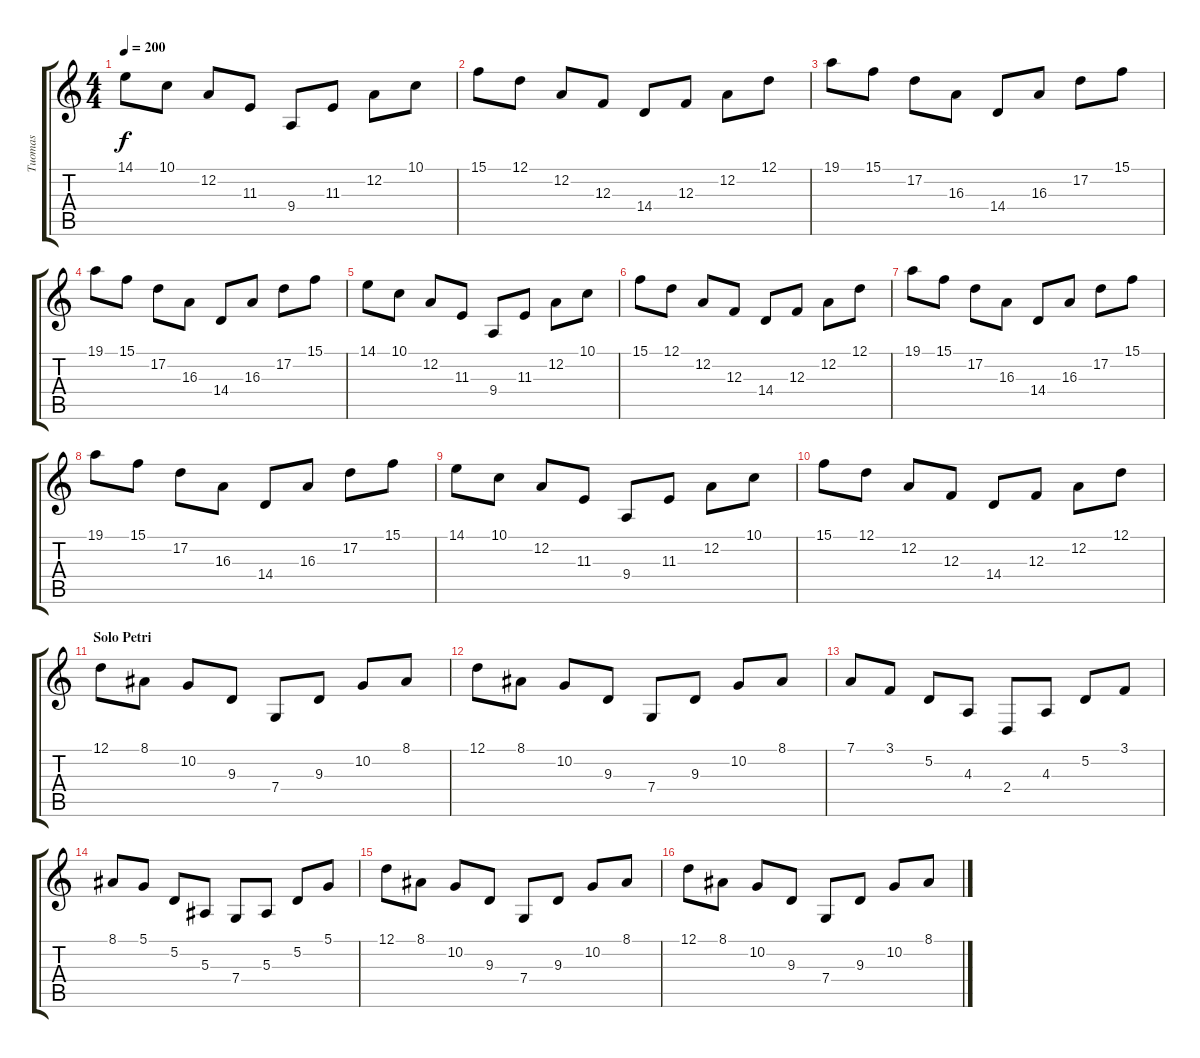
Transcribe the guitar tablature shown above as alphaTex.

\track ("Tuomas" "Tuomas") {instrument stringensemble1}
\staff {score tabs}
\tuning (D4 A3 F3 C3 G2 D2) {hide}
\ts (4 4)
\tempo 200
\clef g2
\ks c
14.1.8{dy f} 10.1.8 12.2.8 11.3.8 9.4.8 11.3.8 12.2.8 10.1.8 |
15.1.8 12.1.8 12.2.8 12.3.8 14.4.8 12.3.8 12.2.8 12.1.8 |
19.1.8 15.1.8 17.2.8 16.3.8 14.4.8 16.3.8 17.2.8 15.1.8 |
19.1.8 15.1.8 17.2.8 16.3.8 14.4.8 16.3.8 17.2.8 15.1.8 |
14.1.8 10.1.8 12.2.8 11.3.8 9.4.8 11.3.8 12.2.8 10.1.8 |
15.1.8 12.1.8 12.2.8 12.3.8 14.4.8 12.3.8 12.2.8 12.1.8 |
19.1.8 15.1.8 17.2.8 16.3.8 14.4.8 16.3.8 17.2.8 15.1.8 |
19.1.8 15.1.8 17.2.8 16.3.8 14.4.8 16.3.8 17.2.8 15.1.8 |
14.1.8 10.1.8 12.2.8 11.3.8 9.4.8 11.3.8 12.2.8 10.1.8 |
15.1.8 12.1.8 12.2.8 12.3.8 14.4.8 12.3.8 12.2.8 12.1.8 |
\section ("" "Solo Petri")
12.1.8 8.1.8 10.2.8 9.3.8 7.4.8 9.3.8 10.2.8 8.1.8 |
12.1.8 8.1.8 10.2.8 9.3.8 7.4.8 9.3.8 10.2.8 8.1.8 |
7.1.8 3.1.8 5.2.8 4.3.8 2.4.8 4.3.8 5.2.8 3.1.8 |
8.1.8 5.1.8 5.2.8 5.3.8 7.4.8 5.3.8 5.2.8 5.1.8 |
12.1.8 8.1.8 10.2.8 9.3.8 7.4.8 9.3.8 10.2.8 8.1.8 |
12.1.8 8.1.8 10.2.8 9.3.8 7.4.8 9.3.8 10.2.8 8.1.8
